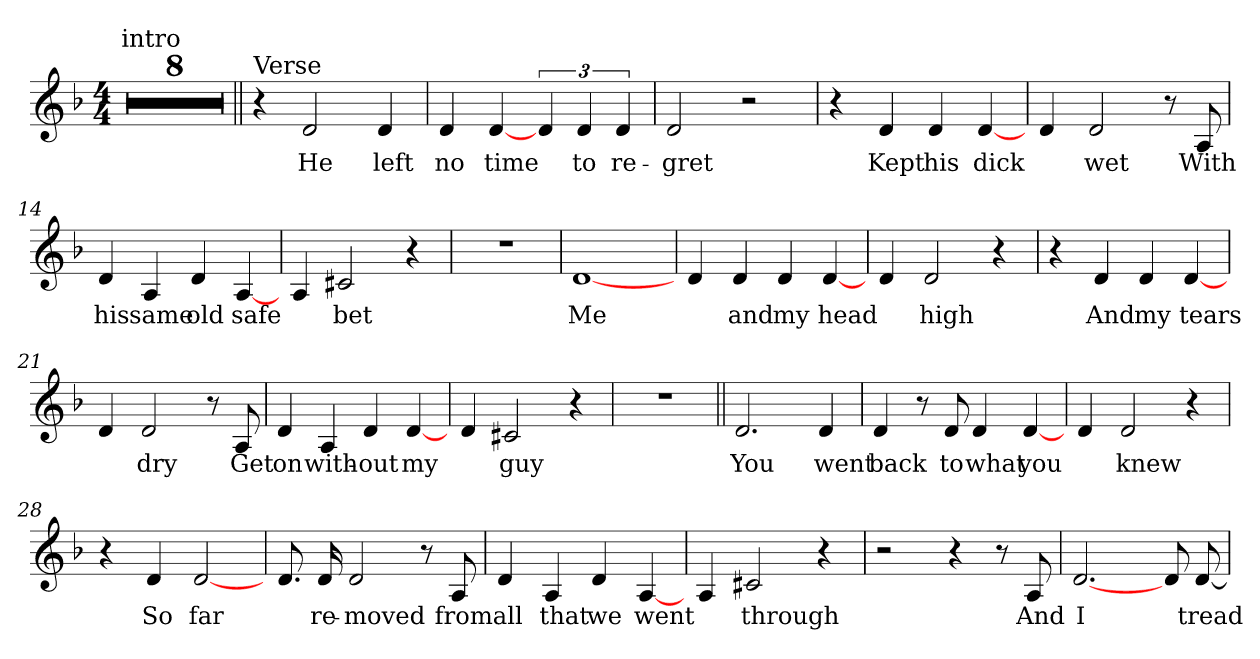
**kern	**text
*part1	*part1
*staff1	*staff1
*clefG2	*
*k[b-]	*
*d:	*
*M4/4	*
=1	=1
!LO:TX:a:t=intro	!
1r	.
=2	=2
1r	.
=3	=3
1r	.
=4	=4
1r	.
=5	=5
1r	.
=6	=6
1r	.
=7	=7
1r	.
=8	=8
1r	.
=9||	=9||
!LO:TX:a:t=Verse	!
4r	.
2d	-He
4d	-left
=10	=10
4d	-no
[4d	-time
6d	.
6d	-to
6d	-re-
=11	=11
2d	-gret
2r	.
=12	=12
4r	.
4d	-Kept
4d	-his
[4d	-dick
=13	=13
4d	.
2d	-wet
8r	.
8A	-With
=14	=14
4d	-his
4A	-same
4d	-old
[4A	-safe
=15	=15
4A	.
2c#	-bet
4r	.
=16	=16
1r	.
=17	=17
[1d	-Me
=18	=18
4d	.
4d	-and
4d	-my
[4d	-head
=19	=19
4d	.
2d	-high
4r	.
=20	=20
4r	.
4d	-And
4d	-my
[4d	-tears
=21	=21
4d	.
2d	-dry
8r	.
8A	-Get
=22	=22
4d	-on
4A	-with-
4d	-out
[4d	-my
=23	=23
4d	.
2c#	-guy
4r	.
=24	=24
1r	.
=25||	=25||
2.d	-You
4d	-went
=26	=26
4d	-back
8r	.
8d	-to
4d	-what
[4d	-you
=27	=27
4d	.
2d	-knew
4r	.
=28	=28
4r	.
4d	-So
[2d	-far
=29	=29
8.dL	.
16d	-re-
2d	-moved
8r	.
8A	-from
=30	=30
4d	-all
4A	-that
4d	-we
[4A	-went
=31	=31
4A	.
2c#	-through
4r	.
=32	=32
2r	.
4r	.
8r	.
8A	-And
=33	=33
[2.d	-I
8d	.
[8d	-tread
=	=
*-	*-
